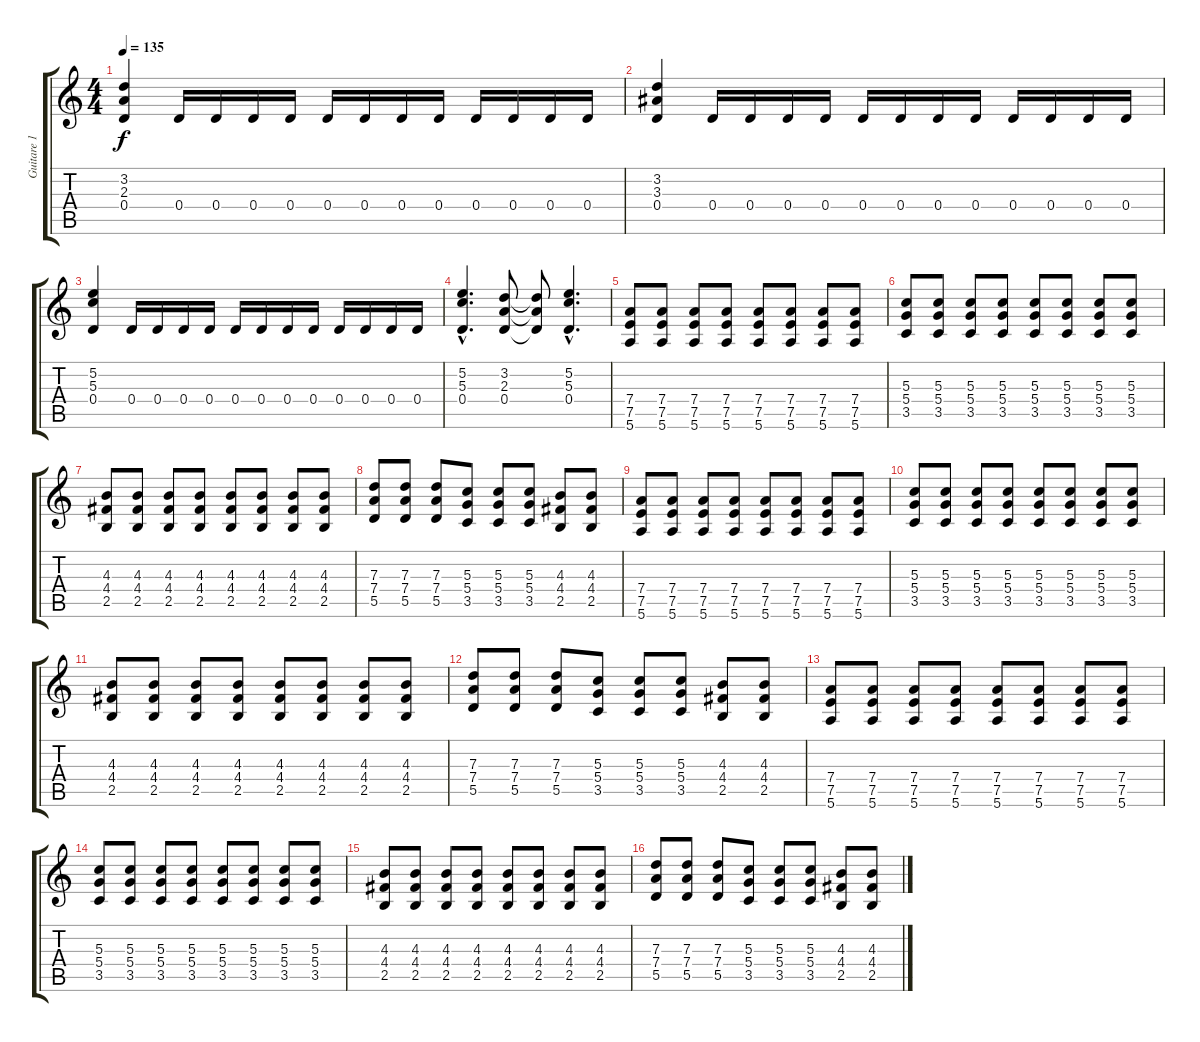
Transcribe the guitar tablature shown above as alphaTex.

\track ("Guitare 1" "Guitare 1") {instrument distortionguitar}
\staff {score tabs}
\tuning (E4 B3 G3 D3 A2 E2) {hide}
\ts (4 4)
\tempo 135
\clef g2
\ks c
(3.2 2.3 0.4).4{dy f} 0.4.16 0.4.16 0.4.16 0.4.16 0.4.16 0.4.16 0.4.16 0.4.16 0.4.16 0.4.16 0.4.16 0.4.16 |
(3.2 3.3 0.4).4 0.4.16 0.4.16 0.4.16 0.4.16 0.4.16 0.4.16 0.4.16 0.4.16 0.4.16 0.4.16 0.4.16 0.4.16 |
(5.2 5.3 0.4).4 0.4.16 0.4.16 0.4.16 0.4.16 0.4.16 0.4.16 0.4.16 0.4.16 0.4.16 0.4.16 0.4.16 0.4.16 |
(5.2{hac} 5.3{hac} 0.4{hac}).4{d} (3.2 2.3 0.4).8 (3.2{t} 2.3{t} 0.4{t}).8 (5.2{hac} 5.3{hac} 0.4{hac}).4{d} |
(7.4 7.5 5.6).8 (7.4 7.5 5.6).8 (7.4 7.5 5.6).8 (7.4 7.5 5.6).8 (7.4 7.5 5.6).8 (7.4 7.5 5.6).8 (7.4 7.5 5.6).8 (7.4 7.5 5.6).8 |
(5.3 5.4 3.5).8 (5.3 5.4 3.5).8 (5.3 5.4 3.5).8 (5.3 5.4 3.5).8 (5.3 5.4 3.5).8 (5.3 5.4 3.5).8 (5.3 5.4 3.5).8 (5.3 5.4 3.5).8 |
(4.3 4.4 2.5).8 (4.3 4.4 2.5).8 (4.3 4.4 2.5).8 (4.3 4.4 2.5).8 (4.3 4.4 2.5).8 (4.3 4.4 2.5).8 (4.3 4.4 2.5).8 (4.3 4.4 2.5).8 |
(7.3 7.4 5.5).8 (7.3 7.4 5.5).8 (7.3 7.4 5.5).8 (5.3 5.4 3.5).8 (5.3 5.4 3.5).8 (5.3 5.4 3.5).8 (4.3 4.4 2.5).8 (4.3 4.4 2.5).8 |
(7.4 7.5 5.6).8 (7.4 7.5 5.6).8 (7.4 7.5 5.6).8 (7.4 7.5 5.6).8 (7.4 7.5 5.6).8 (7.4 7.5 5.6).8 (7.4 7.5 5.6).8 (7.4 7.5 5.6).8 |
(5.3 5.4 3.5).8 (5.3 5.4 3.5).8 (5.3 5.4 3.5).8 (5.3 5.4 3.5).8 (5.3 5.4 3.5).8 (5.3 5.4 3.5).8 (5.3 5.4 3.5).8 (5.3 5.4 3.5).8 |
(4.3 4.4 2.5).8 (4.3 4.4 2.5).8 (4.3 4.4 2.5).8 (4.3 4.4 2.5).8 (4.3 4.4 2.5).8 (4.3 4.4 2.5).8 (4.3 4.4 2.5).8 (4.3 4.4 2.5).8 |
(7.3 7.4 5.5).8 (7.3 7.4 5.5).8 (7.3 7.4 5.5).8 (5.3 5.4 3.5).8 (5.3 5.4 3.5).8 (5.3 5.4 3.5).8 (4.3 4.4 2.5).8 (4.3 4.4 2.5).8 |
(7.4 7.5 5.6).8 (7.4 7.5 5.6).8 (7.4 7.5 5.6).8 (7.4 7.5 5.6).8 (7.4 7.5 5.6).8 (7.4 7.5 5.6).8 (7.4 7.5 5.6).8 (7.4 7.5 5.6).8 |
(5.3 5.4 3.5).8 (5.3 5.4 3.5).8 (5.3 5.4 3.5).8 (5.3 5.4 3.5).8 (5.3 5.4 3.5).8 (5.3 5.4 3.5).8 (5.3 5.4 3.5).8 (5.3 5.4 3.5).8 |
(4.3 4.4 2.5).8 (4.3 4.4 2.5).8 (4.3 4.4 2.5).8 (4.3 4.4 2.5).8 (4.3 4.4 2.5).8 (4.3 4.4 2.5).8 (4.3 4.4 2.5).8 (4.3 4.4 2.5).8 |
(7.3 7.4 5.5).8 (7.3 7.4 5.5).8 (7.3 7.4 5.5).8 (5.3 5.4 3.5).8 (5.3 5.4 3.5).8 (5.3 5.4 3.5).8 (4.3 4.4 2.5).8 (4.3 4.4 2.5).8
